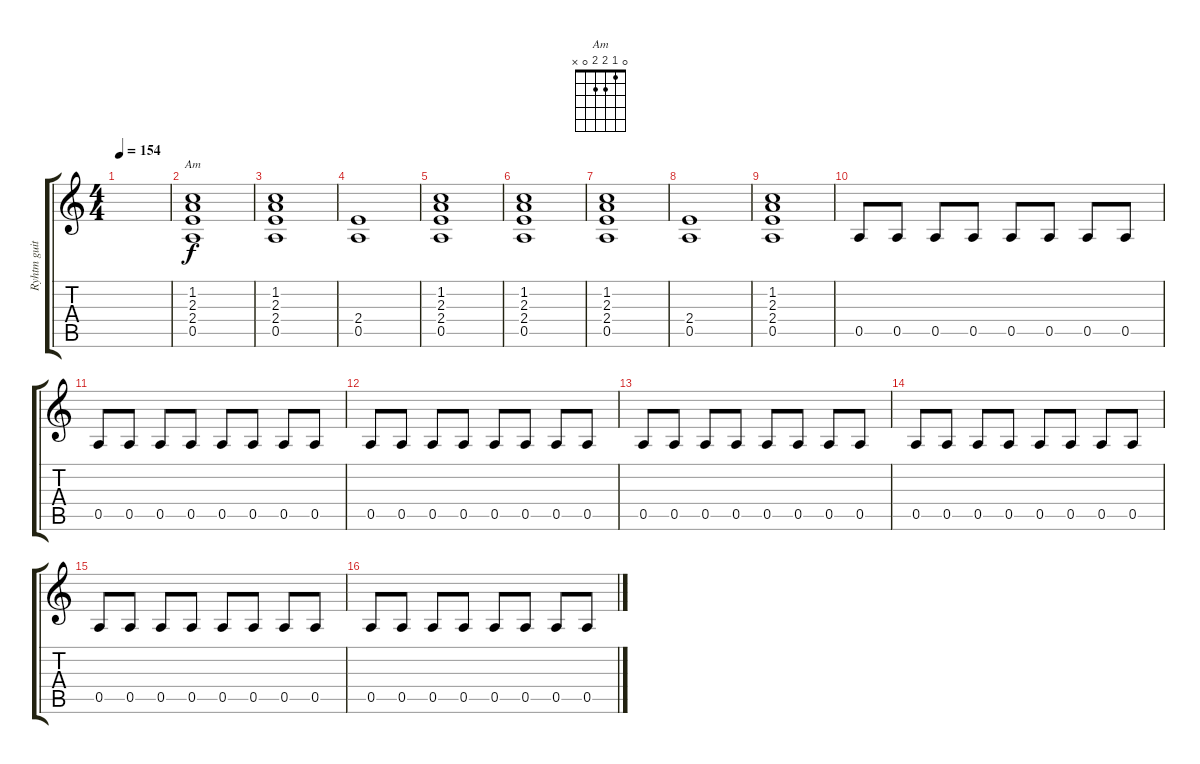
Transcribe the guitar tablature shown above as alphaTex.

\track ("Ryhtm guitar" "Ryhtm guit") {instrument distortionguitar}
\staff {score tabs}
\tuning (E4 B3 G3 D3 A2 E2) {hide}
\chord ("Am" 0 1 2 2 0 x)
\ts (4 4)
\tempo 154
\clef g2
\ks c
|
(1.2 2.3 2.4 0.5).1{ch "Am"} |
(1.2 2.3 2.4 0.5).1 |
(2.4 0.5).1 |
(1.2 2.3 2.4 0.5).1 |
(1.2 2.3 2.4 0.5).1 |
(1.2 2.3 2.4 0.5).1 |
(2.4 0.5).1 |
(1.2 2.3 2.4 0.5).1 |
0.5.8{volume 11 instrument acousticguitarsteel} 0.5.8 0.5.8 0.5.8 0.5.8 0.5.8 0.5.8 0.5.8 |
0.5.8 0.5.8 0.5.8 0.5.8 0.5.8 0.5.8 0.5.8 0.5.8 |
0.5.8 0.5.8 0.5.8 0.5.8 0.5.8 0.5.8 0.5.8 0.5.8 |
0.5.8 0.5.8 0.5.8 0.5.8 0.5.8 0.5.8 0.5.8 0.5.8 |
0.5.8 0.5.8 0.5.8 0.5.8 0.5.8 0.5.8 0.5.8 0.5.8 |
0.5.8 0.5.8 0.5.8 0.5.8 0.5.8 0.5.8 0.5.8 0.5.8 |
0.5.8 0.5.8 0.5.8 0.5.8 0.5.8 0.5.8 0.5.8 0.5.8
